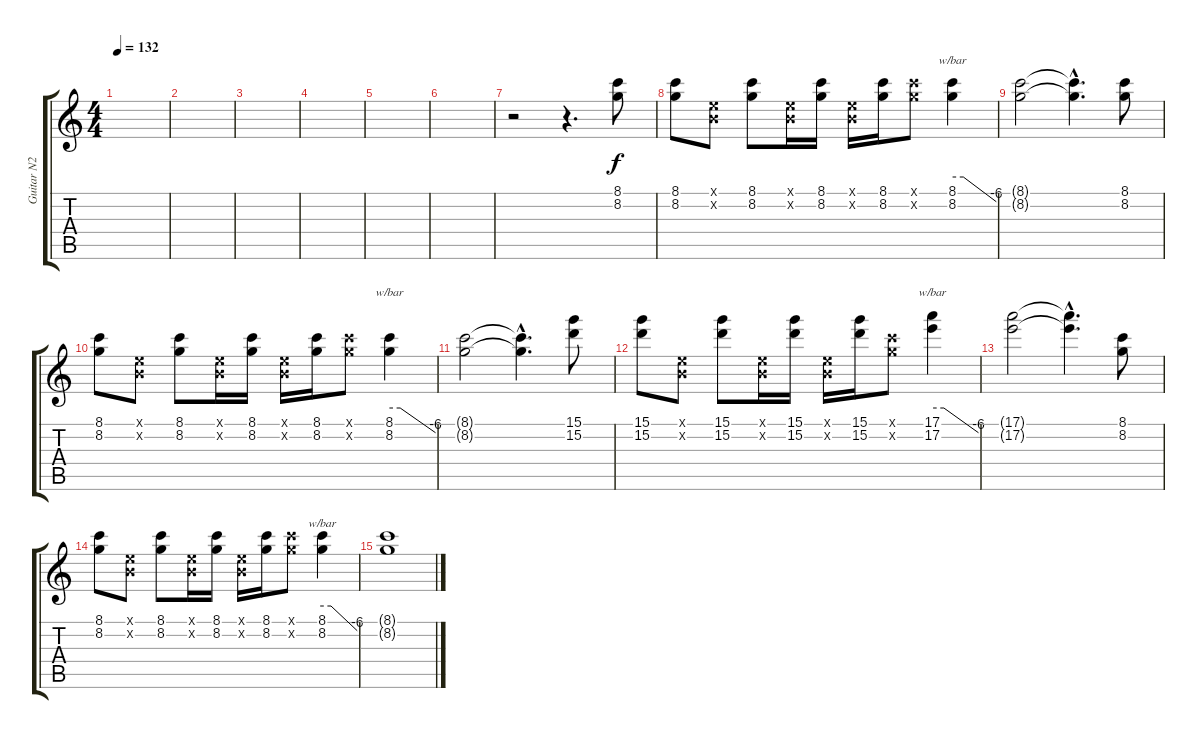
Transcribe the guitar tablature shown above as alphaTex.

\track ("Guitar N2" "Guitar N2") {instrument distortionguitar}
\staff {score tabs}
\tuning (E4 B3 G3 D3 A2 E2) {hide}
\ts (4 4)
\tempo 132
\clef g2
\ks c
|
|
|
|
|
|
r.2 r.4{d} (8.1 8.2).8 |
(8.1 8.2).8 (0.1{x} 0.2{x}).8 (8.1 8.2).8 (0.1{x} 0.2{x}).16 (8.1 8.2).16 (0.1{x} 0.2{x}).16 (8.1 8.2).16 (8.1{x} 8.2{x}).8 (8.1 8.2).4{tbe (custom default 0 0 15 0 60 -24)} |
(8.1{t} 8.2{t}).2 (8.1{hac t} 8.2{hac t}).4{d} (8.1 8.2).8 |
(8.1 8.2).8 (0.1{x} 0.2{x}).8 (8.1 8.2).8 (0.1{x} 0.2{x}).16 (8.1 8.2).16 (0.1{x} 0.2{x}).16 (8.1 8.2).16 (8.1{x} 8.2{x}).8 (8.1 8.2).4{tbe (custom default 0 0 14 0 60 -24)} |
(8.1{t} 8.2{t}).2 (8.1{hac t} 8.2{hac t}).4{d} (15.1 15.2).8 |
(15.1 15.2).8 (0.1{x} 0.2{x}).8 (15.1 15.2).8 (0.1{x} 0.2{x}).16 (15.1 15.2).16 (0.1{x} 0.2{x}).16 (15.1 15.2).16 (8.1{x} 8.2{x}).8 (17.1 17.2).4{tbe (custom default 0 0 15 0 60 -24)} |
(17.1{t} 17.2{t}).2 (17.1{hac t} 17.2{hac t}).4{d} (8.1 8.2).8 |
(8.1 8.2).8 (0.1{x} 0.2{x}).8 (8.1 8.2).8 (0.1{x} 0.2{x}).16 (8.1 8.2).16 (0.1{x} 0.2{x}).16 (8.1 8.2).16 (8.1{x} 8.2{x}).8 (8.1 8.2).4{tbe (custom default 0 0 15 0 60 -24)} |
(8.1{t} 8.2{t}).1
